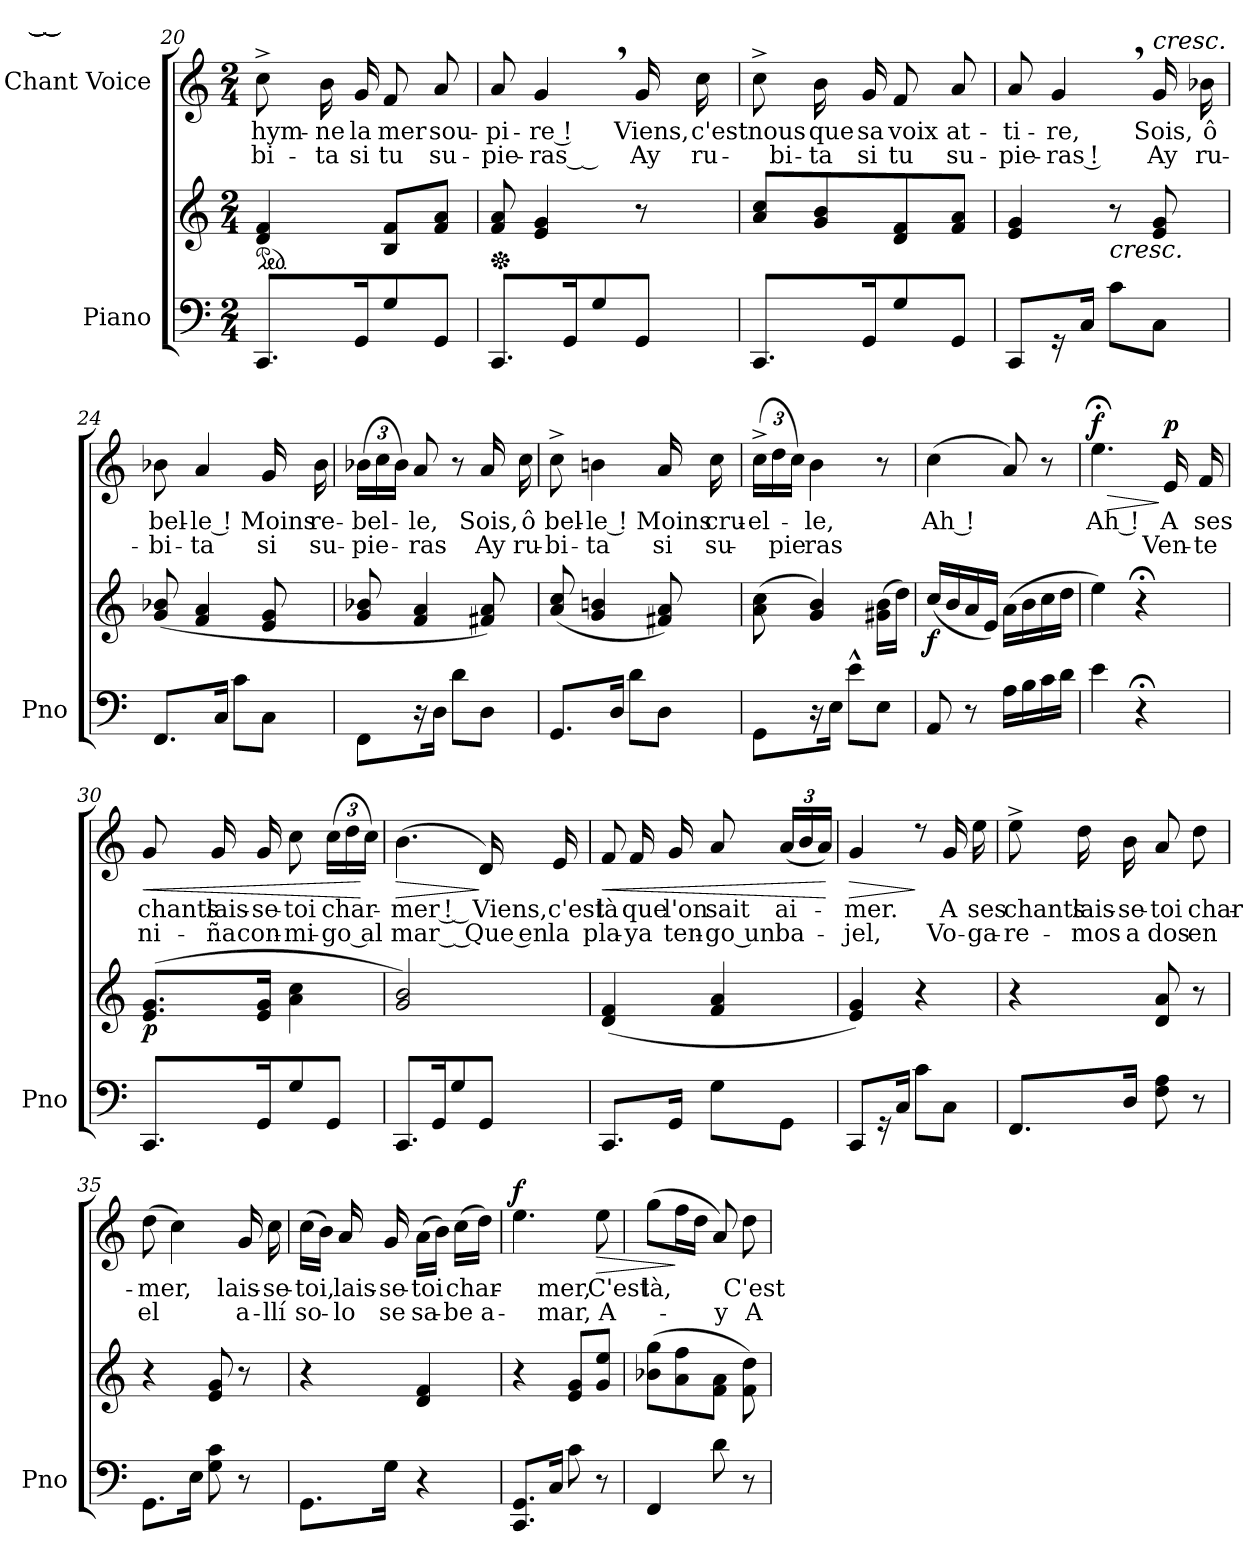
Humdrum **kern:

**kern	**kern	**dynam	**kern	**text	**text	**dynam
*part2	*part2	*part2	*part1	*part1	*part1	*part1
*staff3	*staff2	*staff2/3	*staff1	*staff1	*staff1	*staff1
*I"Piano	*	*	*I"Chant Voice	*	*	*
*I'Pno	*	*	*	*	*	*
*clefF4	*clefG2	*	*clefG2	*	*	*
*k[]	*k[]	*	*k[]	*	*	*
*M2/4	*M2/4	*	*M2/4	*	*	*
*	*ped	*	*	*	*	*
=20	=20	=20	=20	=20	=20	=20
!	!	!	!	!LO:LY:b	!LO:LY:b	!
8.CC/L	4d/ 4f/	.	8cc^\	hym-	-bi-	.
!	!	!	!	!LO:LY:b	!LO:LY:b	!
.	.	.	16b\	-ne	-ta	.
!	!	!	!	!LO:LY:b	!LO:LY:b	!
16GG/K	.	.	16g/	la	si	.
!	!	!	!	!LO:LY:b	!LO:LY:b	!
8G/	8B/ 8f/L	.	8f/	mer	tu	.
!	!	!	!	!LO:LY:b	!LO:LY:b	!
8GG/J	8f/ 8a/J	.	8a/	sou-	su-	.
=21	=21	=21	=21	=21	=21	=21
*	*Xped	*	*	*	*	*
!	!	!	!	!LO:LY:b	!LO:LY:b	!
8.CC/L	8f/ 8a/	.	8a/	-pi-	-pie-	.
!	!	!	!	!LO:LY:b	!LO:LY:b	!
.	4e/ 4g/	.	4g,/	-re !	-ras___	.
16GG/K	.	.	.	.	.	.
8G/	.	.	.	.	.	.
!	!	!	!	!LO:LY:b	!LO:LY:b	!
8GG/J	8r	.	16g/	Viens,	Ay	.
!	!	!	!	!LO:LY:b	!LO:LY:b	!
.	.	.	16cc\	c'est	ru-	.
!!LO:PB:g=z
=22	=22	=22	=22	=22	=22	=22
!	!	!	!	!LO:LY:b	!LO:LY:b	!
8.CC/L	8a/ 8cc/L	.	8cc^\	nous	-_ bi-	.
!	!	!	!	!LO:LY:b	!LO:LY:b	!
.	8g/ 8b/	.	16b\	que	-ta	.
!	!	!	!	!LO:LY:b	!LO:LY:b	!
16GG/K	.	.	16g/	sa	si	.
!	!	!	!	!LO:LY:b	!LO:LY:b	!
8G/	8d/ 8f/	.	8f/	voix	tu	.
!	!	!	!	!LO:LY:b	!LO:LY:b	!
8GG/J	8f/ 8a/J	.	8a/	at-	su-	.
=23	=23	=23	=23	=23	=23	=23
!	!	!	!	!LO:LY:b	!LO:LY:b	!
8CC/L	4e/ 4g/	.	8a/	-ti-	-pie-	.
!	!	!	!	!LO:LY:b	!LO:LY:b	!
16r	.	.	4g,/	-re,	-ras !	.
16C/Jk	.	.	.	.	.	.
!	!LO:TX:b:i:t=cresc.	!	!	!	!	!
8c\L	8r	.	.	.	.	.
*	*	*	*MM54	*	*	*
!	!	!	!LO:TX:a:i:t=cresc.	!	!	!
!	!	!	!	!LO:LY:b	!LO:LY:b	!
8C\J	8e/ 8g/	.	16g/	Sois,	Ay	.
!	!	!	!	!LO:LY:b	!LO:LY:b	!
.	.	.	16b-X\	ô	ru-	.
=24	=24	=24	=24	=24	=24	=24
!	!	!	!	!LO:LY:b	!LO:LY:b	!
8.FF/L	(>8g/ 8b-X/	.	8b-X\	bel-	-bi-	.
!	!	!	!	!LO:LY:b	!LO:LY:b	!
.	4f/ 4a/	.	4a/	-le !	-ta	.
16C/Jk	.	.	.	.	.	.
8c\L	.	.	.	.	.	.
!	!	!	!	!LO:LY:b	!LO:LY:b	!
8C\J	8e/ 8g/	.	16g/	Moins	si	.
!	!	!	!	!LO:LY:b	!LO:LY:b	!
.	.	.	16b-\	re-	su-	.
=25	=25	=25	=25	=25	=25	=25
*	*	*	*Xbrackettup	*	*	*
!	!	!	!	!LO:LY:b	!LO:LY:b	!
8FF\L	8g/ 8b-X/	.	(>24b-X\LL	-bel-	-pie-	.
.	.	.	24cc\	.	.	.
.	.	.	24b-\JJ)	.	.	.
!	!	!	!	!LO:LY:b	!LO:LY:b	!
16r	4f/ 4a/	.	8a/	-le,	-ras	.
16D\Jk	.	.	.	.	.	.
8d\L	.	.	8r	.	.	.
*	*	*	*MM56	*	*	*
!	!	!	!	!LO:LY:b	!LO:LY:b	!
8D\J	8f#X/ 8a/)	.	16a/	Sois,	Ay	.
!	!	!	!	!LO:LY:b	!LO:LY:b	!
.	.	.	16cc\	ô	ru-	.
=26	=26	=26	=26	=26	=26	=26
!	!	!	!	!LO:LY:b	!LO:LY:b	!
8.GG/L	(<8a/ 8cc/	.	8cc^\	bel-	-bi-	.
!	!	!	!	!LO:LY:b	!LO:LY:b	!
.	4g/ 4bn/	.	4bn\	-le !	-ta	.
16D/Jk	.	.	.	.	.	.
8d\L	.	.	.	.	.	.
!	!	!	!	!LO:LY:b	!LO:LY:b	!
8D\J	8f#X/ 8a/)	.	16a/	Moins	si	.
!	!	!	!	!LO:LY:b	!LO:LY:b	!
.	.	.	16cc\	cru-	su-	.
!!LO:LB:g=z
=27	=27	=27	=27	=27	=27	=27
!	!	!	!	!LO:LY:b	!LO:LY:b	!
8GG\L	(>8a\ 8cc\	.	(>24cc^\LL	-el-	-_ pie	.
.	.	.	24dd\	.	.	.
.	.	.	24cc\JJ)	.	.	.
!	!	!	!	!LO:LY:b	!LO:LY:b	!
16r	4g/ 4b/)	.	4b\	-le,	-ras	.
16E\Jk	.	.	.	.	.	.
8e^^\L	.	.	.	.	.	.
8E\J	(>16g#X\ 16b\LL	.	8r	.	.	.
.	16dd\JJ)	.	.	.	.	.
=28	=28	=28	=28	=28	=28	=28
*	*	*	*MM52	*	*	*
!	!	!LO:DY:b	!	!LO:LY:b	!	!
8AA/	(<16cc/LL	f	(>4cc\	Ah !	.	.
.	16b/	.	.	.	.	.
8r	16a/	.	.	.	.	.
.	16e/JJ)	.	.	.	.	.
16A\LL	(>16a\LL	.	8a/)	.	.	.
16B\	16b\	.	.	.	.	.
16c\	16cc\	.	8r	.	.	.
16d\JJ	16dd\JJ	.	.	.	.	.
=29	=29	=29	=29	=29	=29	=29
!	!	!	!	!LO:LY:b	!	!LO:HP:b
!	!	!	!	!	!	!LO:DY:n=1:a
4e\	4ee\)	.	4.ee;<\	Ah !	.	> f
4r;<	4r;<	.	.	.	.	.
!	!	!	!	!LO:LY:b	!LO:LY:b	!LO:DY:n=2:a
.	.	.	16e/	A	Ven-	] p
!	!	!	!	!LO:LY:b	!LO:LY:b	!
.	.	.	16f/	ses	-te	.
=30	=30	=30	=30	=30	=30	=30
!	!	!LO:DY:b	!	!LO:LY:b	!LO:LY:b	!LO:HP:b
8.CC/L	(<8.e/ 8.g/L	p	8g/	chants	ni-	<
!	!	!	!	!LO:LY:b	!LO:LY:b	!
.	.	.	16g/	lais-	-ña	.
!	!	!	!	!LO:LY:b	!LO:LY:b	!
16GG/K	16e/ 16g/Jk	.	16g/	-se-	con-	.
!	!	!	!	!LO:LY:b	!LO:LY:b	!
8G/	4a\ 4cc\	.	8cc\	-toi	-mi-	.
!	!	!	!	!LO:LY:b	!LO:LY:b	!
8GG/J	.	.	(>24cc\LL	char-	-go al	.
.	.	.	24dd\	.	.	.
.	.	.	24cc\JJ)	.	.	[
=31	=31	=31	=31	=31	=31	=31
!	!	!	!	!LO:LY:b	!LO:LY:b	!LO:HP:b
8.CC/L	2g/ 2b/)	.	(>4.b\	-mer !__	mar___	>
16GG/K	.	.	.	.	.	.
8G/	.	.	.	.	.	.
!	!	!	!	!LO:LY:b	!LO:LY:b	!
8GG/J	.	.	16d/)	Viens,	Que en	]
!	!	!	!	!LO:LY:b	!LO:LY:b	!
.	.	.	16e/	c'est	la	.
!!LO:LB:g=z
=32	=32	=32	=32	=32	=32	=32
!	!	!	!	!LO:LY:b	!LO:LY:b	!LO:HP:b
8.CC/L	(<4d/ 4f/	.	8f/	là	pla-	<
!	!	!	!	!LO:LY:b	!LO:LY:b	!
.	.	.	16f/	que	-ya	.
!	!	!	!	!LO:LY:b	!LO:LY:b	!
16GG/Jk	.	.	16g/	l'on	ten-	.
!	!	!	!	!LO:LY:b	!LO:LY:b	!
8G\L	4f/ 4a/	.	8a/	sait	-go un	.
!	!	!	!	!LO:LY:b	!LO:LY:b	!
8GG\J	.	.	(<24a/LL	ai-	ba-	.
.	.	.	24b/	.	.	.
.	.	.	24a/JJ)	.	.	.
.	.	.	.	.	.	[
=33	=33	=33	=33	=33	=33	=33
!	!	!	!	!LO:LY:b	!LO:LY:b	!LO:HP:b
8CC/L	4e/ 4g/)	.	4g/	-mer.	-jel,	>
16r	.	.	.	.	.	.
16C/Jk	.	.	.	.	.	.
8c\L	4r	.	8rdd	.	.	]
*	*	*	*MM54	*	*	*
!	!	!	!	!LO:LY:b	!LO:LY:b	!
8C\J	.	.	16g/	A	Vo-	.
!	!	!	!	!LO:LY:b	!LO:LY:b	!
.	.	.	16ee\	ses	-ga-	.
=34	=34	=34	=34	=34	=34	=34
!	!	!	!	!LO:LY:b	!LO:LY:b	!
8.FF/L	4r	.	8ee^\	chants	-re-	.
!	!	!	!	!LO:LY:b	!LO:LY:b	!
.	.	.	16dd\	lais-	-mos	.
!	!	!	!	!LO:LY:b	!LO:LY:b	!
16D/Jk	.	.	16b\	-se-	a	.
!	!	!	!	!LO:LY:b	!LO:LY:b	!
8F\ 8A\	8d/ 8a/	.	8a/	-toi	dos	.
!	!	!	!	!LO:LY:b	!LO:LY:b	!
8r	8r	.	8dd\	char-	en	.
=35	=35	=35	=35	=35	=35	=35
*	*	*	*MM56	*	*	*
!	!	!	!	!LO:LY:b	!LO:LY:b	!
8.GG\L	4r	.	(>8dd\	-mer,	el	.
.	.	.	4cc\)	.	.	.
16E\Jk	.	.	.	.	.	.
8G\ 8c\	8e/ 8g/	.	.	.	.	.
!	!	!	!	!LO:LY:b	!LO:LY:b	!
8r	8r	.	16g/	lais-	a-	.
!	!	!	!	!LO:LY:b	!LO:LY:b	!
.	.	.	16cc\	-se-	-llí	.
=36	=36	=36	=36	=36	=36	=36
!	!	!	!	!LO:LY:b	!LO:LY:b	!
8.GG\L	4r	.	(>16cc\LL	-toi,	so-	.
.	.	.	16b\JJ)	.	.	.
!	!	!	!	!LO:LY:b	!LO:LY:b	!
.	.	.	16a/	lais-	-lo	.
!	!	!	!	!LO:LY:b	!LO:LY:b	!
16G\Jk	.	.	16g/	-se-	se	.
!	!	!	!	!LO:LY:b	!LO:LY:b	!
4r	4d/ 4f/	.	(>16a\LL	-toi	sa-	.
.	.	.	16b\JJ)	.	.	.
!	!	!	!	!LO:LY:b	!LO:LY:b	!
.	.	.	(>16cc\LL	char-	-be	.
!	!	!	!	!	!LO:LY:b	!
.	.	.	16dd\JJ)	.	a-	.
!!LO:LB:g=z
=37	=37	=37	=37	=37	=37	=37
!	!	!	!	!LO:LY:b	!LO:LY:b	!LO:DY:a
*	*	*	*^	*	*	*
8.CC/ 8.GG/L	4r	.	4.ee\	4ryy	-_ mer,	-_ mar,	f
16C/Jk	.	.	.	.	.	.	.
*	*	*	*MM48	*	*	*	*
8c\	8e/ 8g/L	.	.	4ryy	.	.	.
!	!	!	!	!	!LO:LY:b	!LO:LY:b	!LO:HP:b
8r	8g/ 8ee/J	.	8ee\	.	C'est	A-	>
=38	=38	=38	=38	=38	=38	=38	=38
!	!	!	!	!	!LO:LY:b	!	!
*	*	*	*v	*v	*	*	*
4FF/	(>8b-X\ 8gg\L	.	(>8gg\L	là,	.	.
.	8a\ 8ff\	.	16ff\L	.	.	]
.	.	.	16dd\JJ	.	.	.
!	!	!	!	!	!LO:LY:b	!
8d\	8f\ 8a\J	.	8a/)	.	-y	.
!	!	!	!	!LO:LY:b	!LO:LY:b	!
8r	8f\ 8dd\)	.	8dd\	C'est	A-	.
=	=	=	=	=	=	=
*-	*-	*-	*-	*-	*-	*-
